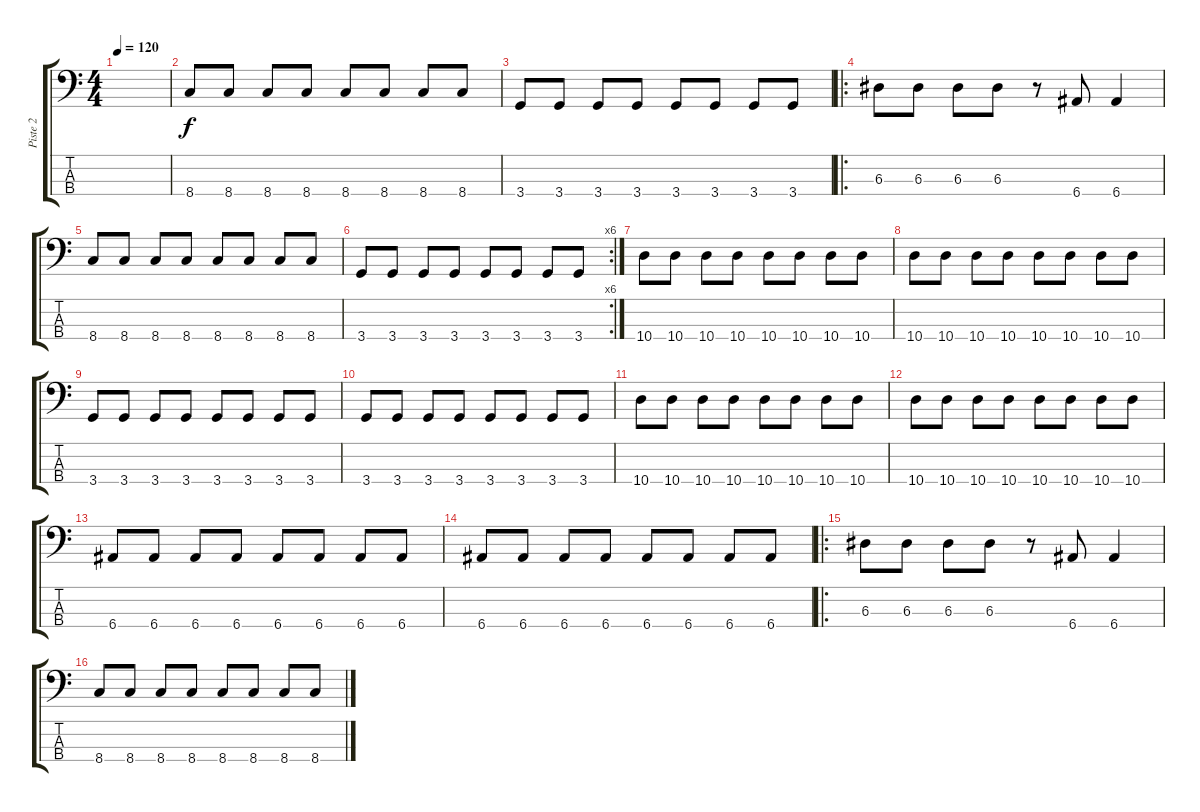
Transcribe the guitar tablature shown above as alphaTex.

\track ("Piste 2" "Piste 2") {instrument electricbassfinger}
\staff {score tabs}
\tuning (G2 D2 A1 E1) {hide}
\ts (4 4)
\tempo 120
\clef f4
\ks c
|
8.4.8 8.4.8 8.4.8 8.4.8 8.4.8 8.4.8 8.4.8 8.4.8 |
3.4.8 3.4.8 3.4.8 3.4.8 3.4.8 3.4.8 3.4.8 3.4.8 |
\ro
6.3.8 6.3.8 6.3.8 6.3.8 r.8 6.4.8 6.4.4 |
8.4.8 8.4.8 8.4.8 8.4.8 8.4.8 8.4.8 8.4.8 8.4.8 |
\rc 6
3.4.8 3.4.8 3.4.8 3.4.8 3.4.8 3.4.8 3.4.8 3.4.8 |
10.4.8 10.4.8 10.4.8 10.4.8 10.4.8 10.4.8 10.4.8 10.4.8 |
10.4.8 10.4.8 10.4.8 10.4.8 10.4.8 10.4.8 10.4.8 10.4.8 |
3.4.8 3.4.8 3.4.8 3.4.8 3.4.8 3.4.8 3.4.8 3.4.8 |
3.4.8 3.4.8 3.4.8 3.4.8 3.4.8 3.4.8 3.4.8 3.4.8 |
10.4.8 10.4.8 10.4.8 10.4.8 10.4.8 10.4.8 10.4.8 10.4.8 |
10.4.8 10.4.8 10.4.8 10.4.8 10.4.8 10.4.8 10.4.8 10.4.8 |
6.4.8 6.4.8 6.4.8 6.4.8 6.4.8 6.4.8 6.4.8 6.4.8 |
6.4.8 6.4.8 6.4.8 6.4.8 6.4.8 6.4.8 6.4.8 6.4.8 |
\ro
6.3.8 6.3.8 6.3.8 6.3.8 r.8 6.4.8 6.4.4 |
8.4.8 8.4.8 8.4.8 8.4.8 8.4.8 8.4.8 8.4.8 8.4.8
